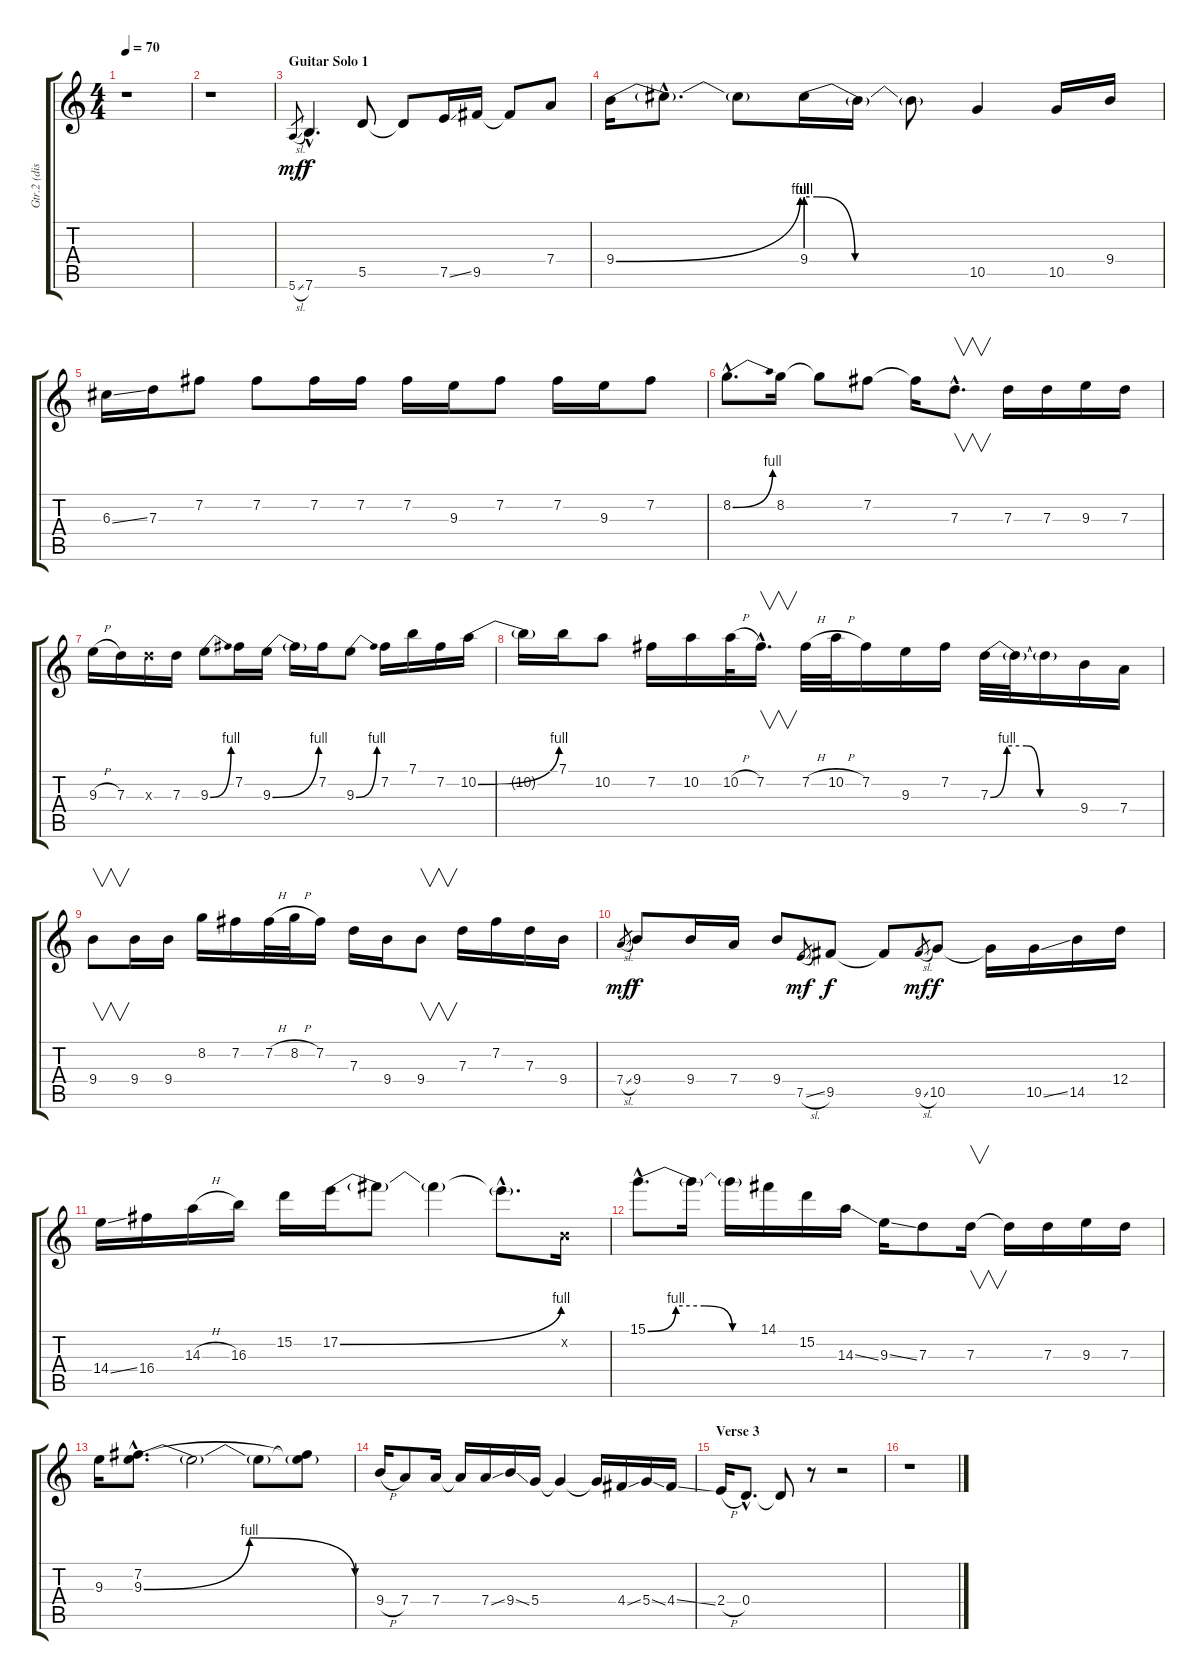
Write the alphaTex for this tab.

\track ("Gtr.2 (disto)" "Gtr.2 (dis") {instrument distortionguitar}
\staff {score tabs}
\tuning (E4 B3 G3 D3 A2 E2) {hide}
\ts (4 4)
\tempo 70
\clef g2
\ks c
r.1{dy f} |
r.1 |
\section ("" "Guitar Solo 1")
5.6{sl}.8{gr dy mf} 7.6{hac}.4{d dy f instrument distortionguitar} 5.5.8 5.5{t}.8 7.5{ss}.16 9.5.16 9.5{t}.8 7.4.8 |
9.4{be (bend 0 0 60 4)}.16 9.4{hac t}.8{d} 9.4{t}.8 9.4{be (custom 0 4 4 4 18 0 60 0)}.16 9.4{t}.16 9.4{t}.8 10.5.4 10.5.16 9.4.16 |
6.3{ss}.16 7.3.16 7.2.8 7.2.8 7.2.16 7.2.16 7.2.16 9.3.16 7.2.8 7.2.16 9.3.16 7.2.8 |
8.2{be (bend 0 0 60 4) hac}.8{d} 8.2.16 8.2{t}.8 7.2.8 7.2{t}.16 7.3{hac}.8{v d} 7.3.16 7.3.16 9.3.16 7.3.16 |
9.3{h}.16 7.3.16 7.3{x}.16 7.3.16 9.3{be (bend 0 0 60 4)}.8 7.2.16 9.3{be (bend 0 0 60 4)}.16 9.3{t}.16 7.2.16 9.3{be (bend 0 0 60 4)}.8 7.2.16 7.1.16 7.2.16 10.2{be (bend 0 0 60 4)}.16 |
10.2{t}.16 7.1.16 10.2.8 7.2.16 10.2.16 10.2{h}.32 7.2{hac}.16{v d} 7.2{h}.32 10.2{h}.32 7.2.16 9.3.16 7.2.16 7.3{be (custom 0 0 11 4 24 4 33 0 60 0)}.32 7.3{t}.32 7.3{t}.16 9.4.16 7.4.16 |
9.4.8{v} 9.4.16 9.4.16 8.2.16 7.2.16 7.2{h}.32 8.2{h}.32 7.2.16 7.3.16 9.4.16 9.4.8{v} 7.3.16 7.2.16 7.3.16 9.4.16 |
7.4{sl}.8{gr dy mf} 9.4.8{dy f} 9.4.16 7.4.16 9.4.8 7.5{sl}.8{gr dy mf} 9.5.8{dy f} 9.5{t}.8 9.5{sl}.8{gr dy mf} 10.5.8{dy f} 10.5{t}.16 10.5{ss}.16 14.5.16 12.4.16 |
14.4{ss}.16 16.4.16 14.3{h}.16 16.3.16 15.2.16 17.2{be (bend 0 0 60 4)}.16 17.2{t}.8 17.2{t}.4 17.2{hac t}.8{d} 0.2{x}.16 |
15.1{be (custom 0 0 15 4 30 4 45 0 60 0) hac}.8{d} 15.1{t}.16 15.1{t}.16 14.1.16 15.2.16 14.3{ss}.16 9.3{ss}.16 7.3.8 7.3.16{v} 7.3{t}.16 7.3.16 9.3.16 7.3.16 |
9.3.16 (7.2{hac} 9.3{be (bendrelease 0 0 15 4 45 4 60 0) hac}).8{d} 9.3{t}.2 9.3{t}.8 (7.2{t} 9.3{t}).8 |
9.4{h}.16 7.4.8 7.4.16 7.4{t}.16 7.4{ss}.16 9.4{ss}.16 5.4.16 5.4{t}.4 5.4{t}.16 4.4{ss}.16 5.4{ss}.16 4.4{ss}.16 |
\section ("" "Verse 3")
2.4{h}.16 0.4{hac}.8{d} 0.4{t}.8 r.8 r.2 |
r.1
